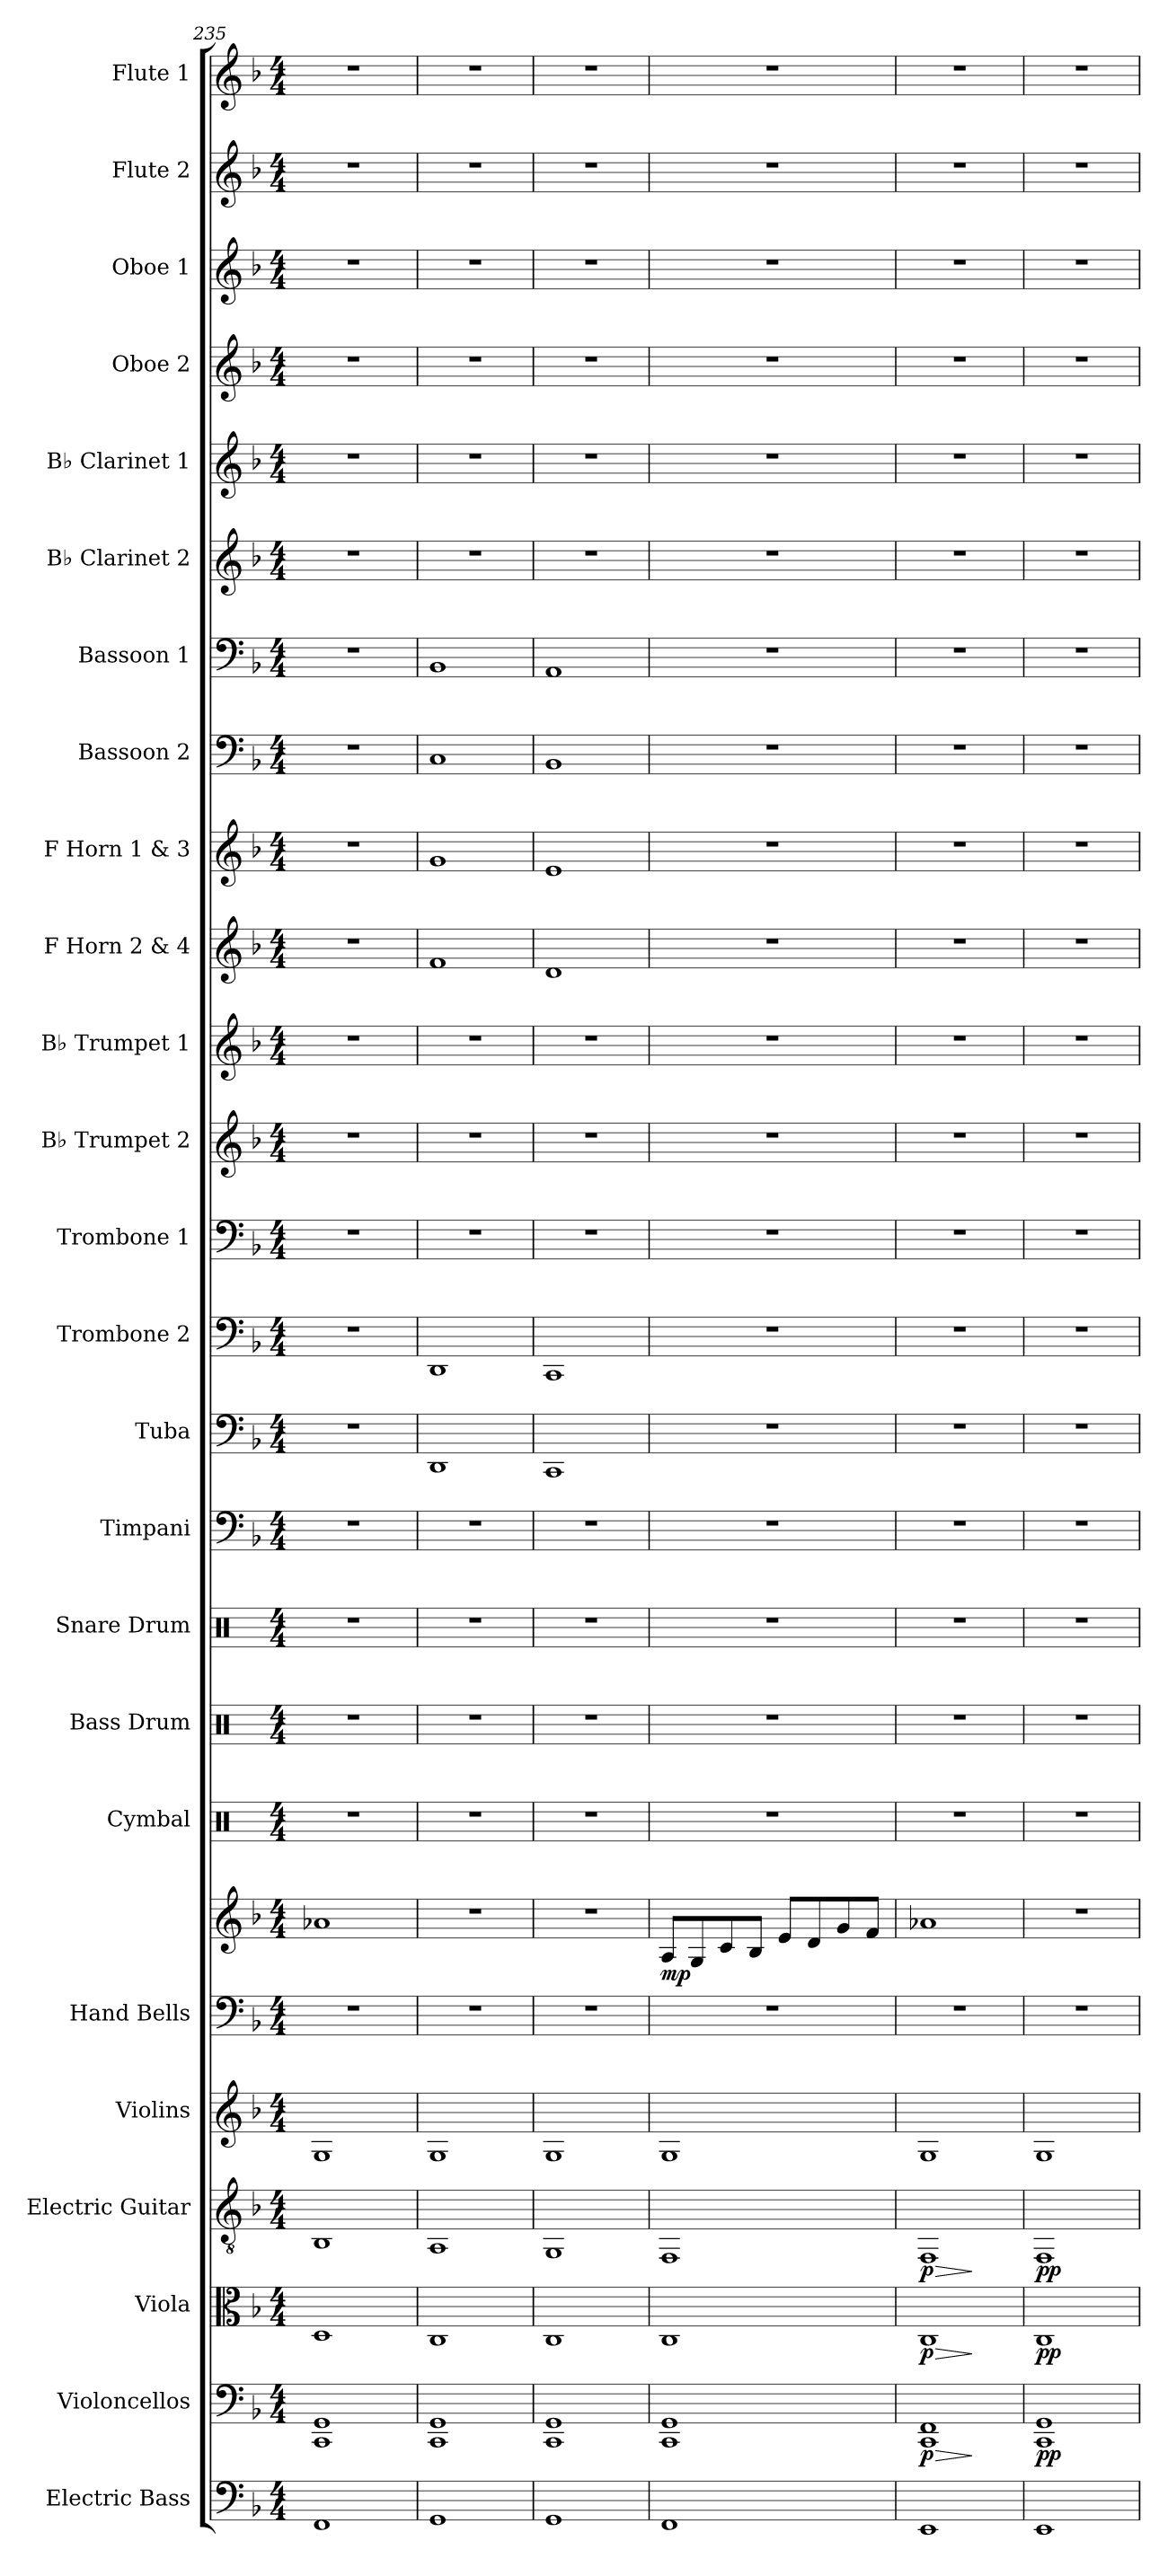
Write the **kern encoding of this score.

**kern	**kern	**dynam	**kern	**dynam	**kern	**dynam	**kern	**kern	**kern	**dynam	**kern	**kern	**kern	**kern	**kern	**kern	**kern	**kern	**kern	**kern	**kern	**kern	**kern	**kern	**kern	**kern	**kern	**kern	**kern
*part25	*part24	*part24	*part23	*part23	*part22	*part22	*part21	*part20	*part20	*part20	*part19	*part18	*part17	*part16	*part15	*part14	*part13	*part12	*part11	*part10	*part9	*part8	*part7	*part6	*part5	*part4	*part3	*part2	*part1
*staff26	*staff25	*staff25	*staff24	*staff24	*staff23	*staff23	*staff22	*staff21	*staff20	*staff20/21	*staff19	*staff18	*staff17	*staff16	*staff15	*staff14	*staff13	*staff12	*staff11	*staff10	*staff9	*staff8	*staff7	*staff6	*staff5	*staff4	*staff3	*staff2	*staff1
*I"Electric Bass	*I"Violoncellos	*	*I"Viola	*	*I"Electric Guitar	*	*I"Violins	*I"Hand Bells	*	*	*I"Cymbal	*I"Bass Drum	*I"Snare Drum	*I"Timpani	*I"Tuba	*I"Trombone 2	*I"Trombone 1	*I"B♭ Trumpet 2	*I"B♭ Trumpet 1	*I"F Horn 2 &amp; 4	*I"F Horn 1 &amp; 3	*I"Bassoon 2	*I"Bassoon 1	*I"B♭ Clarinet 2	*I"B♭ Clarinet 1	*I"Oboe 2	*I"Oboe 1	*I"Flute 2	*I"Flute 1
*I'El. B.	*I'Vcs.	*	*I'Vla.	*	*I'El. Guit.	*	*I'Vlns.	*I'Ha. Be.	*	*	*I'Cym.	*I'B. Dr.	*I'Sn. Dr.	*I'Timp.	*I'Tba.	*I'Tbn. 2	*I'Tbn. 1	*I'B♭ Tpt. 2	*I'B♭ Tpt. 1	*I'F Hn. 2 4	*I'F Hn. 1 3	*I'Bsn. 2	*I'Bsn. 1	*I'B♭ Cl. 2	*I'B♭ Cl. 1	*I'Ob. 2	*I'Ob. 1	*I'Fl. 2	*I'Fl. 1
*clefF4	*clefF4	*	*clefC3	*	*clefGv2	*	*clefG2	*clefF4	*clefG2	*	*clefX	*clefX	*clefX	*clefF4	*clefF4	*clefF4	*clefF4	*clefG2	*clefG2	*clefG2	*clefG2	*clefF4	*clefF4	*clefG2	*clefG2	*clefG2	*clefG2	*clefG2	*clefG2
*ITrd7c12	*	*	*	*	*	*	*	*	*	*	*	*	*	*	*	*	*	*ITrd1c2	*ITrd1c2	*ITrd4c7	*ITrd4c7	*	*	*ITrd1c2	*ITrd1c2	*	*	*	*
*k[b-]	*k[b-]	*	*k[b-]	*	*k[b-]	*	*k[b-]	*k[b-]	*k[b-]	*	*k[]	*k[]	*k[]	*k[b-]	*k[b-]	*k[b-]	*k[b-]	*k[b-e-a-]	*k[b-e-a-]	*k[b-e-]	*k[b-e-]	*k[b-]	*k[b-]	*k[b-e-a-]	*k[b-e-a-]	*k[b-]	*k[b-]	*k[b-]	*k[b-]
*M4/4	*M4/4	*	*M4/4	*	*M4/4	*	*M4/4	*M4/4	*M4/4	*	*M4/4	*M4/4	*M4/4	*M4/4	*M4/4	*M4/4	*M4/4	*M4/4	*M4/4	*M4/4	*M4/4	*M4/4	*M4/4	*M4/4	*M4/4	*M4/4	*M4/4	*M4/4	*M4/4
=235	=235	=235	=235	=235	=235	=235	=235	=235	=235	=235	=235	=235	=235	=235	=235	=235	=235	=235	=235	=235	=235	=235	=235	=235	=235	=235	=235	=235	=235
1FFF	1CC 1GG	.	1D	.	1BB-	.	1G	1r	1a-X	.	1r	1r	1r	1r	1r	1r	1r	1r	1r	1r	1r	1r	1r	1r	1r	1r	1r	1r	1r
=236	=236	=236	=236	=236	=236	=236	=236	=236	=236	=236	=236	=236	=236	=236	=236	=236	=236	=236	=236	=236	=236	=236	=236	=236	=236	=236	=236	=236	=236
1GGG	1CC 1GG	.	1C	.	1AA	.	1G	1r	1r	.	1r	1r	1r	1r	1DD	1DD	1r	1r	1r	1B-	1c	1C	1BB-	1r	1r	1r	1r	1r	1r
=237	=237	=237	=237	=237	=237	=237	=237	=237	=237	=237	=237	=237	=237	=237	=237	=237	=237	=237	=237	=237	=237	=237	=237	=237	=237	=237	=237	=237	=237
1GGG	1CC 1GG	.	1C	.	1GG	.	1G	1r	1r	.	1r	1r	1r	1r	1CC	1CC	1r	1r	1r	1G	1A	1BB-	1AA	1r	1r	1r	1r	1r	1r
=238	=238	=238	=238	=238	=238	=238	=238	=238	=238	=238	=238	=238	=238	=238	=238	=238	=238	=238	=238	=238	=238	=238	=238	=238	=238	=238	=238	=238	=238
!	!	!	!	!	!	!	!	!	!	!LO:DY:b	!	!	!	!	!	!	!	!	!	!	!	!	!	!	!	!	!	!	!
1FFF	1CC 1GG	.	1C	.	1FF	.	1G	1r	8A/L	mp	1r	1r	1r	1r	1r	1r	1r	1r	1r	1r	1r	1r	1r	1r	1r	1r	1r	1r	1r
.	.	.	.	.	.	.	.	.	8G/	.	.	.	.	.	.	.	.	.	.	.	.	.	.	.	.	.	.	.	.
.	.	.	.	.	.	.	.	.	8c/	.	.	.	.	.	.	.	.	.	.	.	.	.	.	.	.	.	.	.	.
.	.	.	.	.	.	.	.	.	8B-/J	.	.	.	.	.	.	.	.	.	.	.	.	.	.	.	.	.	.	.	.
.	.	.	.	.	.	.	.	.	8e/L	.	.	.	.	.	.	.	.	.	.	.	.	.	.	.	.	.	.	.	.
.	.	.	.	.	.	.	.	.	8d/	.	.	.	.	.	.	.	.	.	.	.	.	.	.	.	.	.	.	.	.
.	.	.	.	.	.	.	.	.	8g/	.	.	.	.	.	.	.	.	.	.	.	.	.	.	.	.	.	.	.	.
.	.	.	.	.	.	.	.	.	8f/J	.	.	.	.	.	.	.	.	.	.	.	.	.	.	.	.	.	.	.	.
=239	=239	=239	=239	=239	=239	=239	=239	=239	=239	=239	=239	=239	=239	=239	=239	=239	=239	=239	=239	=239	=239	=239	=239	=239	=239	=239	=239	=239	=239
!	!	!LO:HP:b	!	!LO:HP:b	!	!LO:HP:b	!	!	!	!	!	!	!	!	!	!	!	!	!	!	!	!	!	!	!	!	!	!	!
!	!	!LO:DY:n=1:b	!	!LO:DY:n=1:b	!	!LO:DY:n=1:b	!	!	!	!	!	!	!	!	!	!	!	!	!	!	!	!	!	!	!	!	!	!	!
1EEE	1CC 1FF	> p	1C	> p	1FF	> p	1G	1r	1a-X	.	1r	1r	1r	1r	1r	1r	1r	1r	1r	1r	1r	1r	1r	1r	1r	1r	1r	1r	1r
.	.	]	.	]	.	]	.	.	.	.	.	.	.	.	.	.	.	.	.	.	.	.	.	.	.	.	.	.	.
=240	=240	=240	=240	=240	=240	=240	=240	=240	=240	=240	=240	=240	=240	=240	=240	=240	=240	=240	=240	=240	=240	=240	=240	=240	=240	=240	=240	=240	=240
!	!	!LO:DY:b	!	!LO:DY:b	!	!LO:DY:b	!	!	!	!	!	!	!	!	!	!	!	!	!	!	!	!	!	!	!	!	!	!	!
1EEE	1CC 1GG	pp	1C	pp	1FF	pp	1G	1r	1r	.	1r	1r	1r	1r	1r	1r	1r	1r	1r	1r	1r	1r	1r	1r	1r	1r	1r	1r	1r
=	=	=	=	=	=	=	=	=	=	=	=	=	=	=	=	=	=	=	=	=	=	=	=	=	=	=	=	=	=
*-	*-	*-	*-	*-	*-	*-	*-	*-	*-	*-	*-	*-	*-	*-	*-	*-	*-	*-	*-	*-	*-	*-	*-	*-	*-	*-	*-	*-	*-
